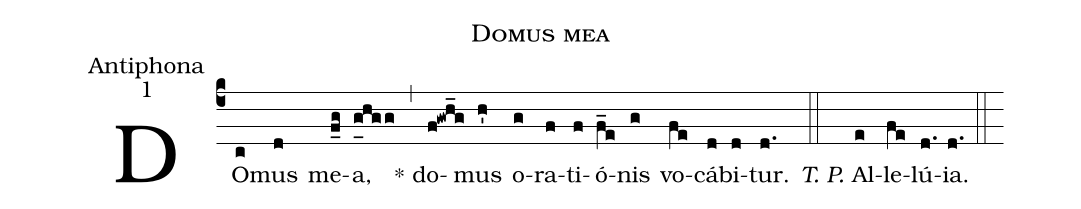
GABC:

name:Domus mea;
office-part:Antiphona;
mode:1;
%%
(c4) DO(c)mus(d) me(f_g)a,(g_[uh:l]hgg) (,) * do(f!gwh_g)mus(h') o(g)ra(f)ti(f)ó(f_e)nis(g) vo(fe)cá(d)bi(d)tur.(d.) (::) <i>T. P.</i> Al(e)le(fe)lú(d.){ia}.(d.) (::)
%<eu>E(h) u(h) o(g) u(f) a(gf) e.</eu>(d.) (::)
